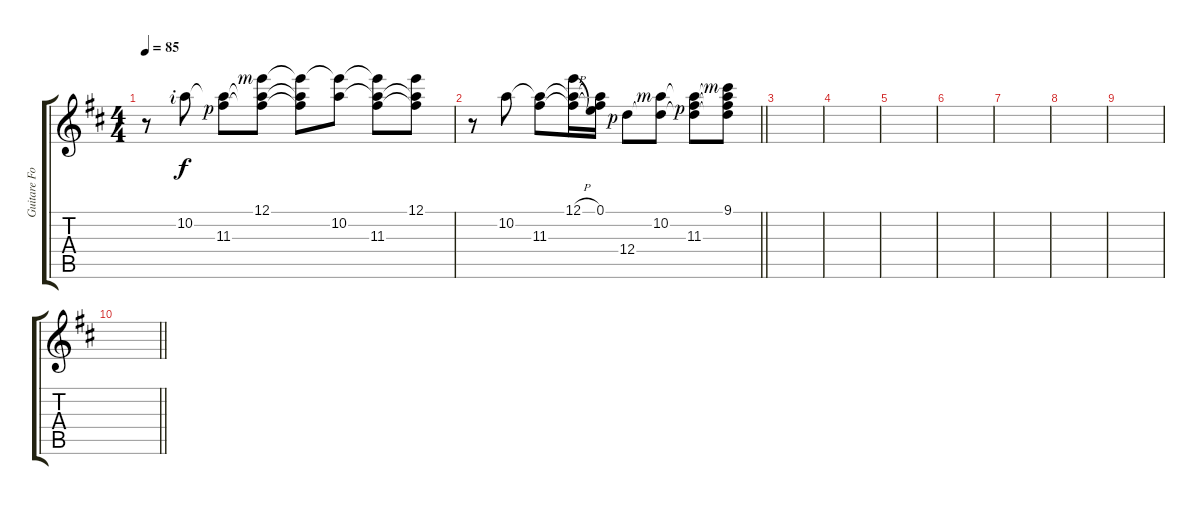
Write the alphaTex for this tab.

\track ("Guitare Folk" "Guitare Fo") {instrument acousticguitarsteel}
\staff {score tabs}
\tuning (E4 B3 G3 D3 A2 E2) {hide}
\ts (4 4)
\tempo 85
\clef g2
\ks bminor
r.8{dy f} 10.2{rf 2}.8 (10.2{t} 11.3{rf 1}).8 (12.1{rf 3} 10.2{t} 11.3{t}).8 (12.1{t} 10.2{t} 11.3{t}).8 (12.1{t} 10.2).8 (12.1{t} 10.2{t} 11.3).8 (12.1 10.2{t} 11.3{t}).8 |
\barLineRight lightlight
r.8 10.2.8 (10.2{t} 11.3).8 (12.1{h} 10.2{t} 11.3{t}).16 (0.1 10.2{t} 11.3{t}).16 12.4{rf 1}.8 (10.2{rf 3} 12.4{t}).8 (10.2{t} 11.3{rf 1} 12.4{t}).8 (9.1{rf 3} 10.2{t} 11.3{t} 12.4{t}).8 |
|
|
|
|
|
|
|
\barLineRight lightlight
